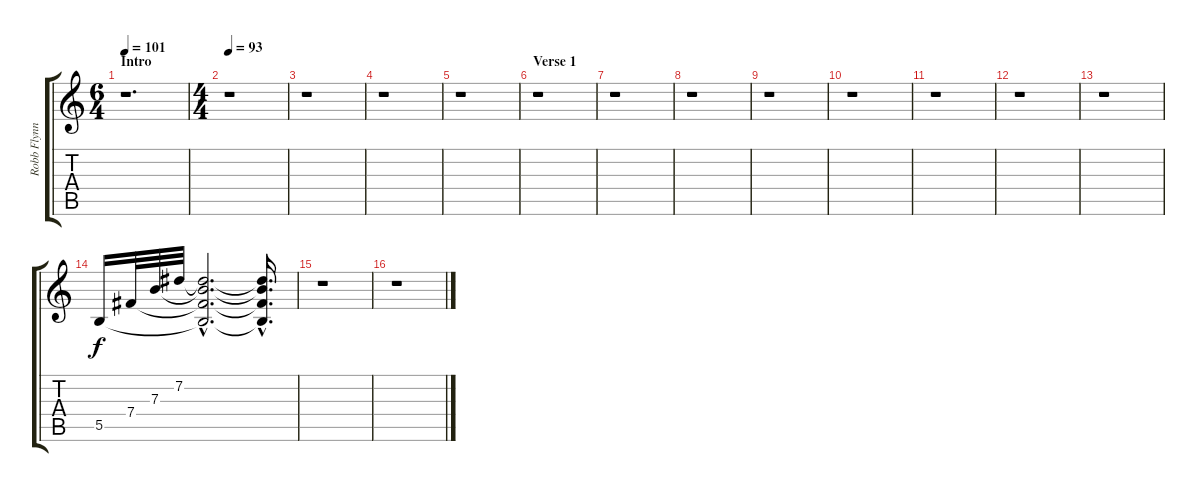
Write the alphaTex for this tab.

\track ("Robb Flynn" "Robb Flynn") {instrument electricguitarclean}
\staff {score tabs}
\tuning (Db4 Ab3 E3 B2 Gb2 B1) {hide}
\ts (6 4)
\section ("" "Intro")
\tempo 101
\clef g2
\ks c
r.1{d dy f instrument electricguitarclean} |
\ts (4 4)
\tempo 93
r.1 |
r.1 |
r.1 |
r.1 |
\section ("" "Verse 1")
r.1 |
r.1 |
r.1 |
r.1 |
r.1 |
r.1 |
r.1 |
r.1{balance 11} |
5.5.16 7.4.32 7.3.32 7.2.32 (7.2{hac t} 7.3{hac t} 7.4{hac t} 5.5{hac t}).2{d} (7.2{hac t} 7.3{hac t} 7.4{hac t} 5.5{hac t}).16{d} |
r.1 |
r.1
